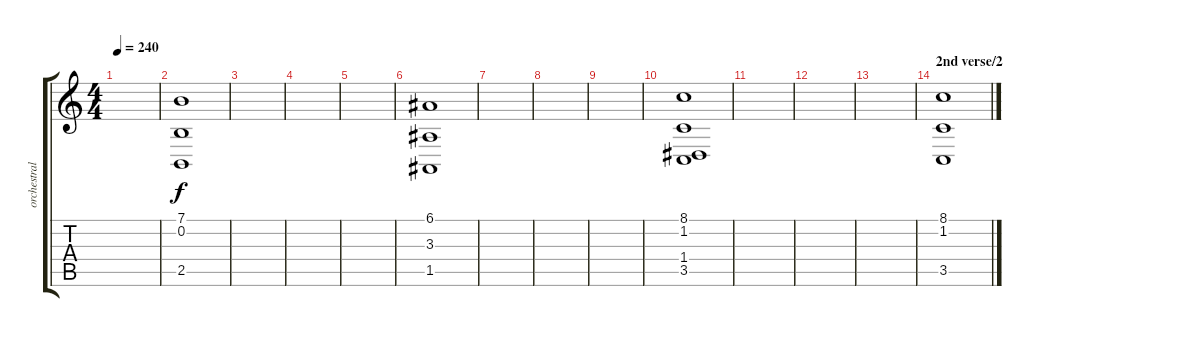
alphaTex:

\track ("orchestral hit,timpani and bells(alex st" "orchestral") {instrument orchestrahit}
\staff {score tabs}
\tuning (E4 B3 G3 D3 A2 E2) {hide}
\ts (4 4)
\tempo 240
\clef g2
\ks c
|
(7.1 0.2 2.5).1{instrument tubularbells} |
|
|
|
(6.1 3.3 1.5).1{instrument tubularbells} |
|
|
|
(8.1 1.2 1.4 3.5).1{instrument tubularbells} |
|
|
|
\section ("" "2nd verse/2")
(8.1 1.2 3.5).1{instrument tubularbells}
